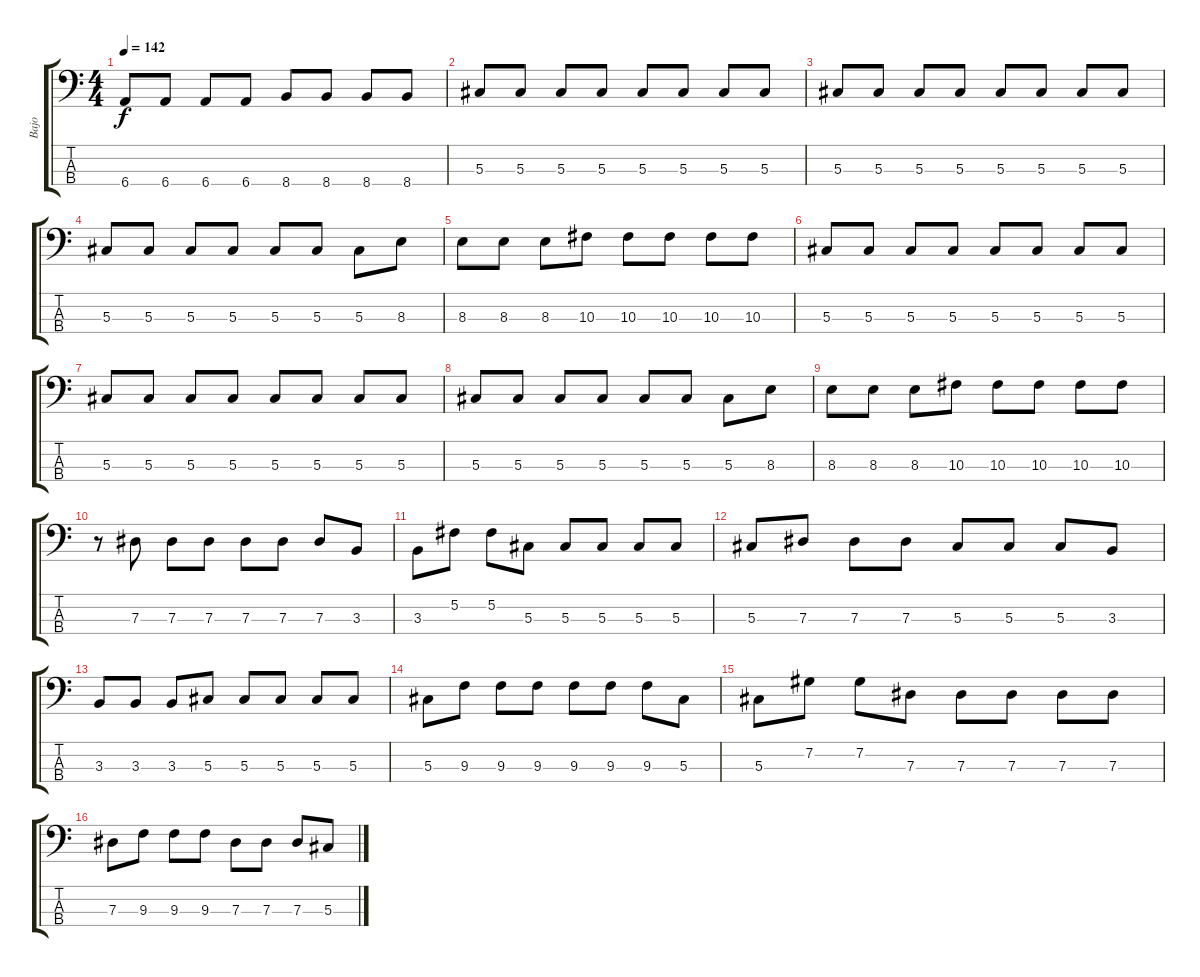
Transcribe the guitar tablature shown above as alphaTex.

\track ("Bajo" "Bajo") {instrument electricbassfinger}
\staff {score tabs}
\tuning (Gb2 Db2 Ab1 Eb1) {hide}
\ts (4 4)
\tempo 142
\clef f4
\ks c
6.4.8{dy f} 6.4.8 6.4.8 6.4.8 8.4.8 8.4.8 8.4.8 8.4.8 |
5.3.8 5.3.8 5.3.8 5.3.8 5.3.8 5.3.8 5.3.8 5.3.8 |
5.3.8 5.3.8 5.3.8 5.3.8 5.3.8 5.3.8 5.3.8 5.3.8 |
5.3.8 5.3.8 5.3.8 5.3.8 5.3.8 5.3.8 5.3.8 8.3.8 |
8.3.8 8.3.8 8.3.8 10.3.8 10.3.8 10.3.8 10.3.8 10.3.8 |
5.3.8 5.3.8 5.3.8 5.3.8 5.3.8 5.3.8 5.3.8 5.3.8 |
5.3.8 5.3.8 5.3.8 5.3.8 5.3.8 5.3.8 5.3.8 5.3.8 |
5.3.8 5.3.8 5.3.8 5.3.8 5.3.8 5.3.8 5.3.8 8.3.8 |
8.3.8 8.3.8 8.3.8 10.3.8 10.3.8 10.3.8 10.3.8 10.3.8 |
r.8 7.3.8 7.3.8 7.3.8 7.3.8 7.3.8 7.3.8 3.3.8 |
3.3.8 5.2.8 5.2.8 5.3.8 5.3.8 5.3.8 5.3.8 5.3.8 |
5.3.8 7.3.8 7.3.8 7.3.8 5.3.8 5.3.8 5.3.8 3.3.8 |
3.3.8 3.3.8 3.3.8 5.3.8 5.3.8 5.3.8 5.3.8 5.3.8 |
5.3.8 9.3.8 9.3.8 9.3.8 9.3.8 9.3.8 9.3.8 5.3.8 |
5.3.8 7.2.8 7.2.8 7.3.8 7.3.8 7.3.8 7.3.8 7.3.8 |
7.3.8 9.3.8 9.3.8 9.3.8 7.3.8 7.3.8 7.3.8 5.3.8
